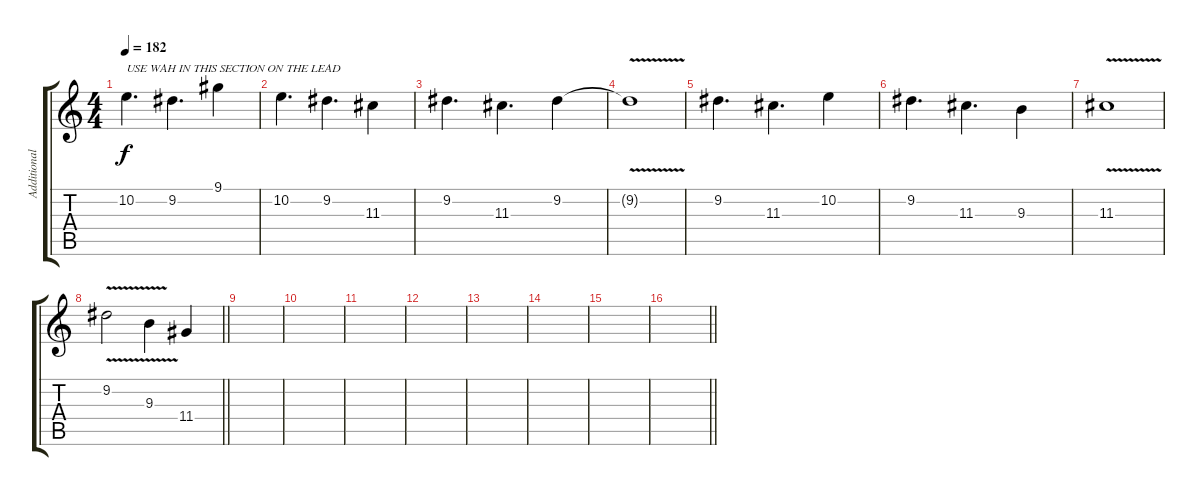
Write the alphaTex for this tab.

\track ("Additional Guitar I" "Additional") {instrument distortionguitar}
\staff {score tabs}
\tuning (B3 Gb3 D3 A2 E2 B1) {hide}
\ts (4 4)
\section ("" "")
\tempo 182
\clef g2
\ks c
10.2.4{d txt "USE WAH IN THIS SECTION ON THE LEAD" dy f volume 12 balance 12} 9.2.4{d} 9.1.4 |
10.2.4{d} 9.2.4{d} 11.3.4 |
9.2.4{d} 11.3.4{d} 9.2.4 |
9.2{v t}.1 |
9.2.4{d} 11.3.4{d} 10.2.4 |
9.2.4{d} 11.3.4{d} 9.3.4 |
11.3{v}.1 |
\barLineRight lightlight
9.2{v}.2 9.3{v}.4 11.4.4 |
\section ("" "")
|
|
|
|
|
|
|
\barLineRight lightlight
